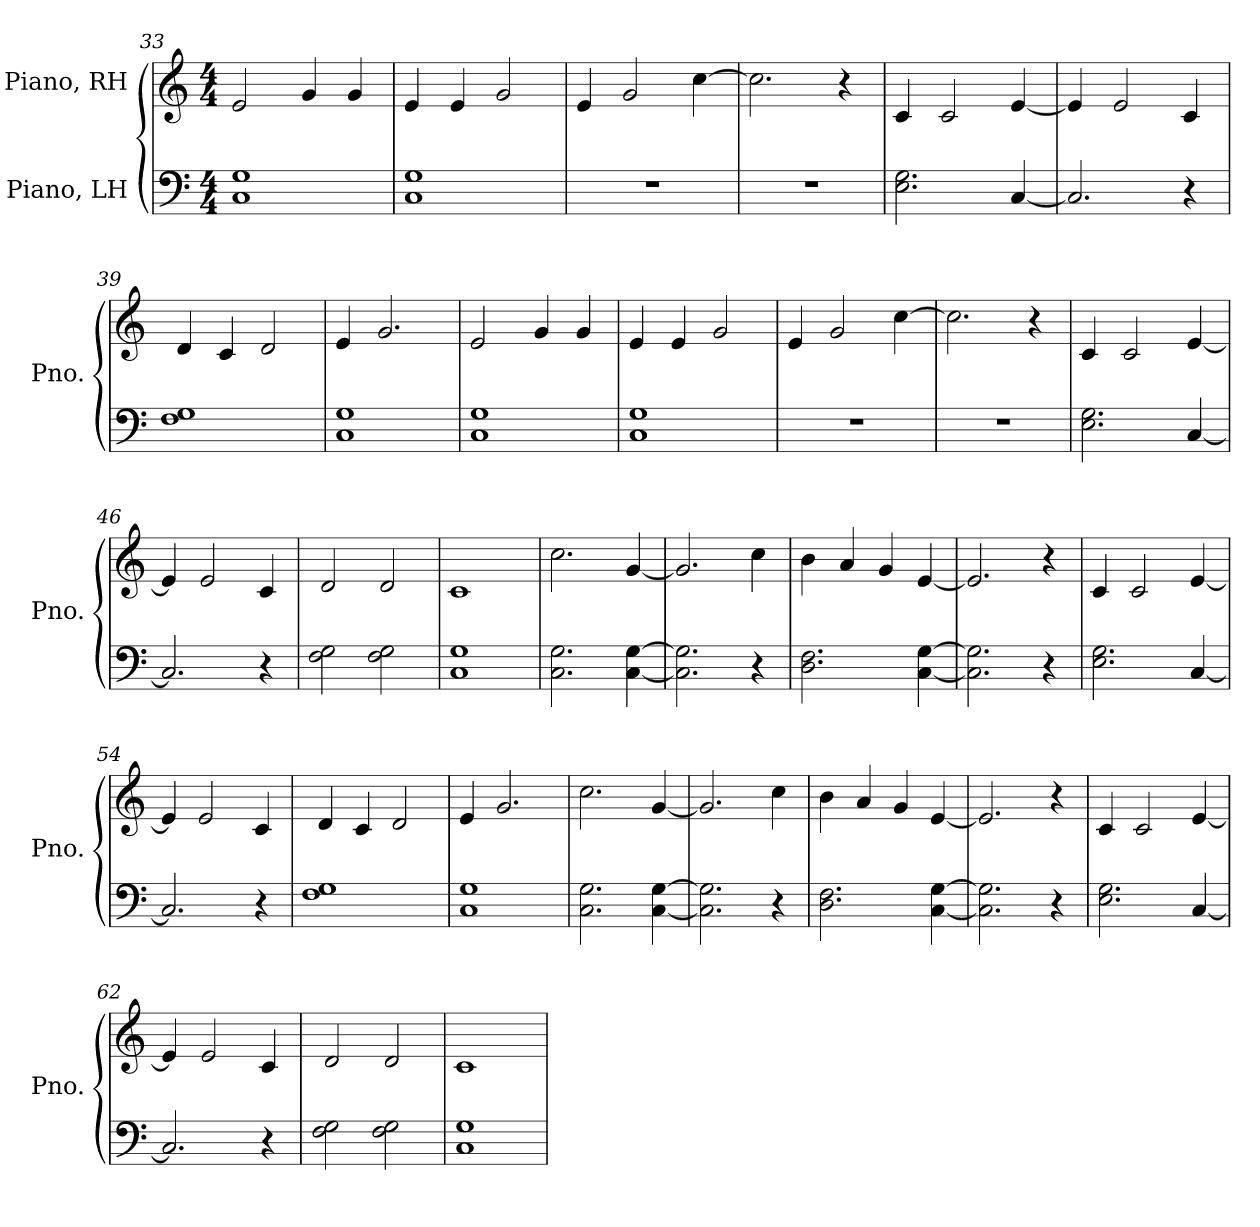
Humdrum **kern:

**kern	**kern
*part2	*part1
*staff2	*staff1
*I"Piano, LH	*I"Piano, RH
*I'Pno.	*I'Pno.
*clefF4	*clefG2
*k[]	*k[]
*M4/4	*M4/4
=33	=33
1C 1G	2e/
.	4g/
.	4g/
=34	=34
1C 1G	4e/
.	4e/
.	2g/
=35	=35
1r	4e/
.	2g/
.	[4cc\
=36	=36
1r	2.cc\]
.	4r
=37	=37
2.E\ 2.G\	4c/
.	2c/
[4C/	[4e/
=38	=38
2.C/]	4e/]
.	2e/
4r	4c/
=39	=39
1F 1G	4d/
.	4c/
.	2d/
!!LO:LB:g=z
=40	=40
1C 1G	4e/
.	2.g/
=41	=41
1C 1G	2e/
.	4g/
.	4g/
=42	=42
1C 1G	4e/
.	4e/
.	2g/
=43	=43
1r	4e/
.	2g/
.	[4cc\
=44	=44
1r	2.cc\]
.	4r
=45	=45
2.E\ 2.G\	4c/
.	2c/
[4C/	[4e/
=46	=46
2.C/]	4e/]
.	2e/
4r	4c/
=47	=47
2F\ 2G\	2d/
2F\ 2G\	2d/
=48	=48
1C 1G	1c
=49	=49
2.C\ 2.G\	2.cc\
[4C\ [4G\	[4g/
=50	=50
2.C\] 2.G\]	2.g/]
4r	4cc\
!!LO:LB:g=z
=51	=51
2.D\ 2.F\	4b\
.	4a/
.	4g/
[4C\ [4G\	[4e/
=52	=52
2.C\] 2.G\]	2.e/]
4r	4r
=53	=53
2.E\ 2.G\	4c/
.	2c/
[4C/	[4e/
=54	=54
2.C/]	4e/]
.	2e/
4r	4c/
=55	=55
1F 1G	4d/
.	4c/
.	2d/
=56	=56
1C 1G	4e/
.	2.g/
=57	=57
2.C\ 2.G\	2.cc\
[4C\ [4G\	[4g/
=58	=58
2.C\] 2.G\]	2.g/]
4r	4cc\
=59	=59
2.D\ 2.F\	4b\
.	4a/
.	4g/
[4C\ [4G\	[4e/
=60	=60
2.C\] 2.G\]	2.e/]
4r	4r
!!LO:PB:g=z
=61	=61
2.E\ 2.G\	4c/
.	2c/
[4C/	[4e/
=62	=62
2.C/]	4e/]
.	2e/
4r	4c/
=63	=63
2F\ 2G\	2d/
2F\ 2G\	2d/
=64	=64
1C 1G	1c
=	=
*-	*-
